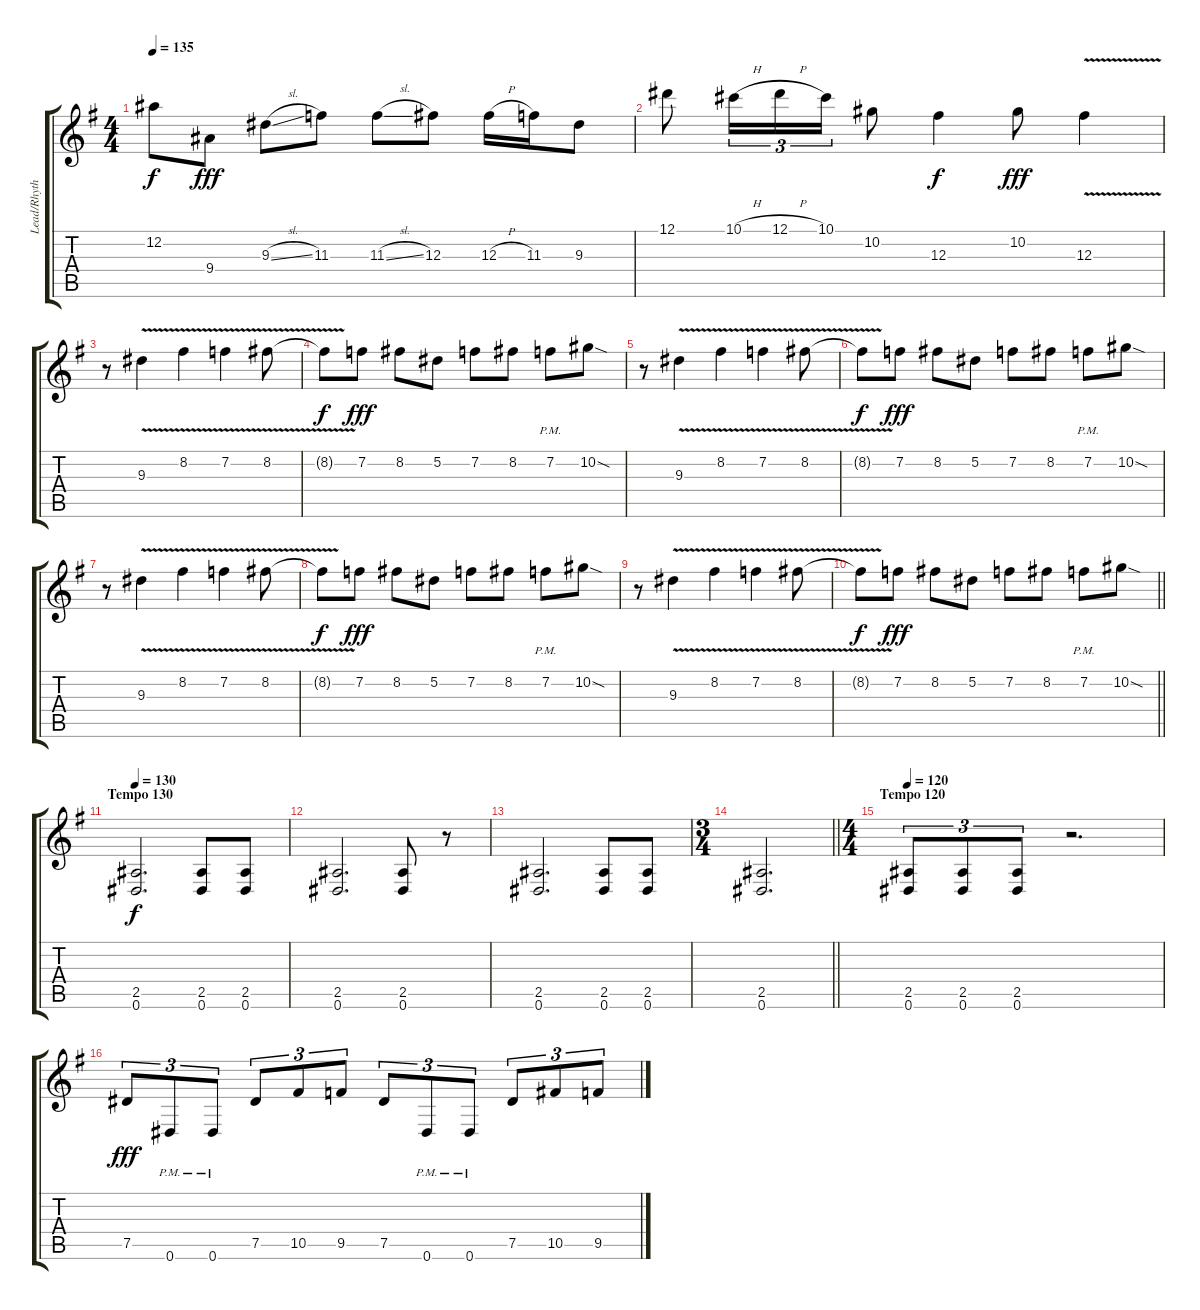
\track ("Lead/Rhythm Left" "Lead/Rhyth") {instrument distortionguitar}
\staff {score tabs}
\tuning (Eb4 Bb3 Gb3 Db3 Ab2 Eb2) {hide}
\ts (4 4)
\tempo 135
\clef g2
\ks g
12.2{t}.8{dy f} 9.4.8{dy fff} 9.3{sl}.8 11.3.8 11.3{sl}.8 12.3.8 12.3{h}.16 11.3.16 9.3.8 |
12.1.8 10.1{h}.16{tu (3 2)} 12.1{h}.16{tu (3 2)} 10.1.16{tu (3 2)} 10.2.8 12.3.4{dy f} 10.2.8{dy fff} 12.3{v}.4 |
r.8 9.3{v}.4 8.2{v}.4 7.2{v}.4 8.2{v}.8 |
8.2{t}.8{dy f} 7.2.8{dy fff} 8.2.8 5.2.8 7.2.8 8.2.8 7.2{pm}.8 10.2{sod}.8 |
r.8 9.3{v}.4 8.2{v}.4 7.2{v}.4 8.2{v}.8 |
8.2{t}.8{dy f} 7.2.8{dy fff} 8.2.8 5.2.8 7.2.8 8.2.8 7.2{pm}.8 10.2{sod}.8 |
r.8 9.3{v}.4 8.2{v}.4 7.2{v}.4 8.2{v}.8 |
8.2{t}.8{dy f} 7.2.8{dy fff} 8.2.8 5.2.8 7.2.8 8.2.8 7.2{pm}.8 10.2{sod}.8 |
r.8 9.3{v}.4 8.2{v}.4 7.2{v}.4 8.2{v}.8 |
\barLineRight lightlight
8.2{t}.8{dy f} 7.2.8{dy fff} 8.2.8 5.2.8 7.2.8 8.2.8 7.2{pm}.8 10.2{sod}.8 |
\section ("" "Tempo 130")
\tempo 130
(2.5 0.6).2{d dy f} (2.5 0.6).8 (2.5 0.6).8 |
(2.5 0.6).2{d} (2.5 0.6).8 r.8 |
(2.5 0.6).2{d} (2.5 0.6).8 (2.5 0.6).8 |
\ts (3 4)
\barLineRight lightlight
(2.5 0.6).2{d} |
\ts (4 4)
\section ("" "Tempo 120")
\tempo 120
(2.5 0.6).8{tu (3 2)} (2.5 0.6).8{tu (3 2)} (2.5 0.6).8{tu (3 2)} r.2{d} |
7.5.8{tu (3 2) dy fff} 0.6{pm}.8{tu (3 2)} 0.6{pm}.8{tu (3 2)} 7.5.8{tu (3 2)} 10.5.8{tu (3 2)} 9.5.8{tu (3 2)} 7.5.8{tu (3 2)} 0.6{pm}.8{tu (3 2)} 0.6{pm}.8{tu (3 2)} 7.5.8{tu (3 2)} 10.5.8{tu (3 2)} 9.5.8{tu (3 2)}
